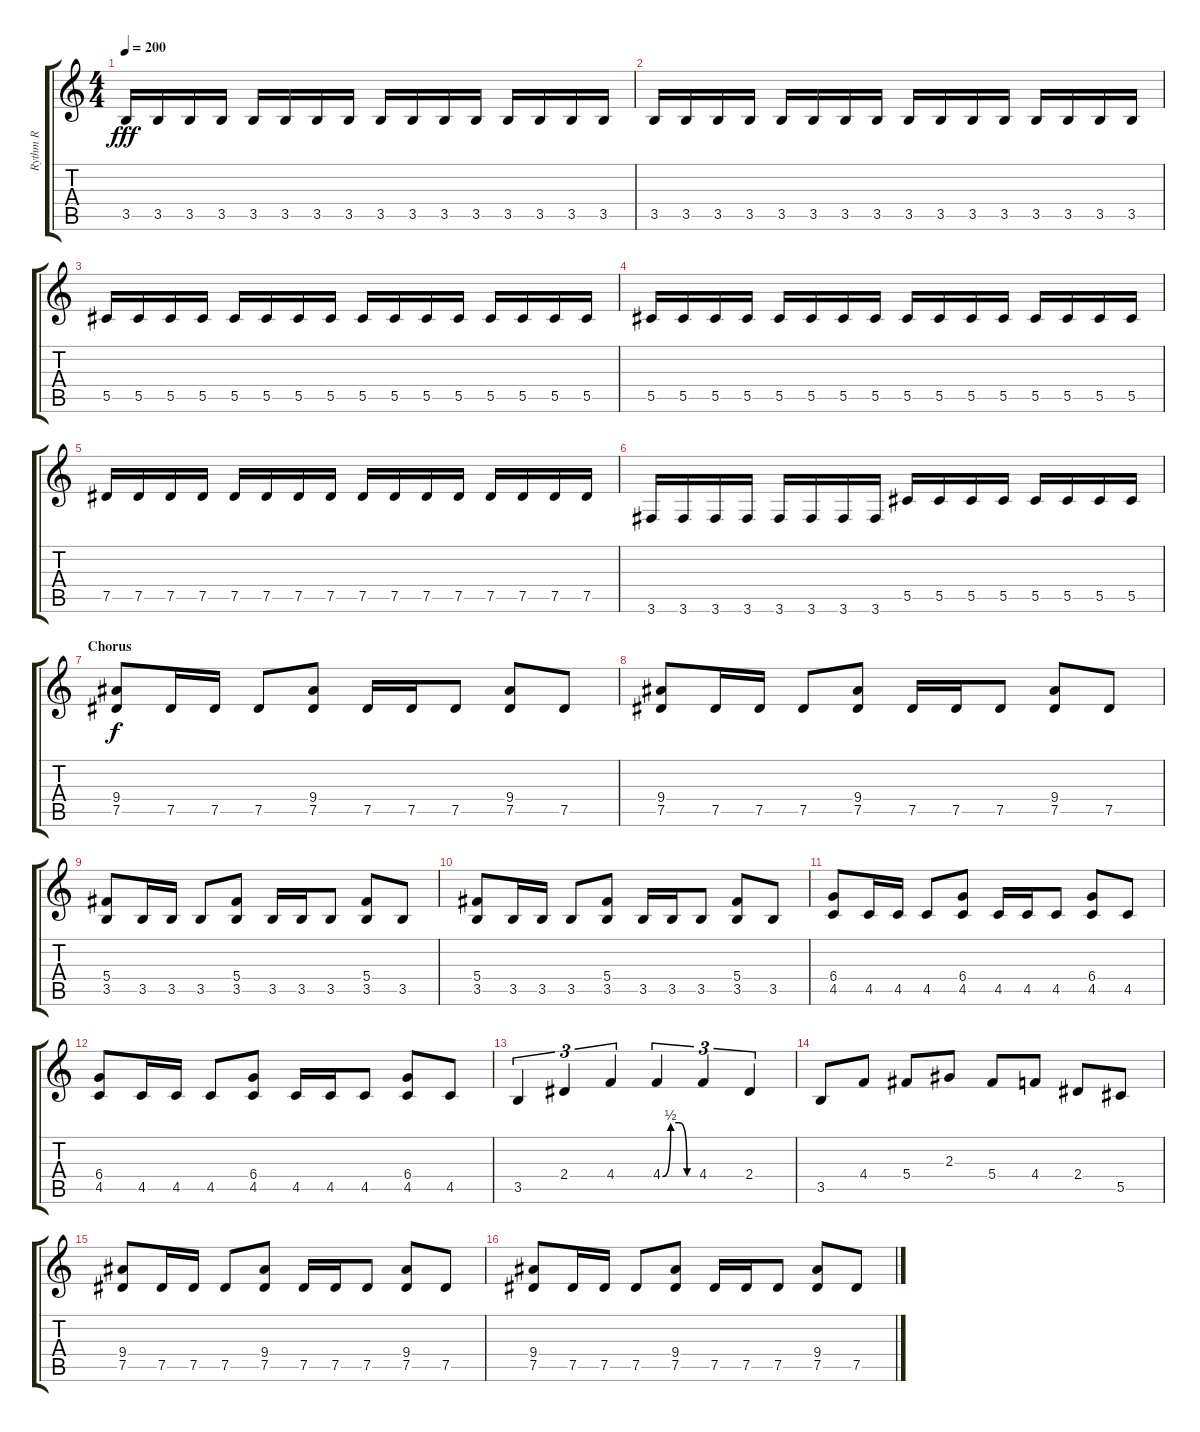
\track ("Rythm R" "Rythm R") {instrument distortionguitar}
\staff {score tabs}
\tuning (Eb4 Bb3 Gb3 Db3 Ab2 Eb2) {hide}
\ts (4 4)
\tempo 200
\clef g2
\ks c
3.5.16{dy fff} 3.5.16 3.5.16 3.5.16 3.5.16 3.5.16 3.5.16 3.5.16 3.5.16 3.5.16 3.5.16 3.5.16 3.5.16 3.5.16 3.5.16 3.5.16 |
3.5.16 3.5.16 3.5.16 3.5.16 3.5.16 3.5.16 3.5.16 3.5.16 3.5.16 3.5.16 3.5.16 3.5.16 3.5.16 3.5.16 3.5.16 3.5.16 |
5.5.16 5.5.16 5.5.16 5.5.16 5.5.16 5.5.16 5.5.16 5.5.16 5.5.16 5.5.16 5.5.16 5.5.16 5.5.16 5.5.16 5.5.16 5.5.16 |
5.5.16 5.5.16 5.5.16 5.5.16 5.5.16 5.5.16 5.5.16 5.5.16 5.5.16 5.5.16 5.5.16 5.5.16 5.5.16 5.5.16 5.5.16 5.5.16 |
7.5.16 7.5.16 7.5.16 7.5.16 7.5.16 7.5.16 7.5.16 7.5.16 7.5.16 7.5.16 7.5.16 7.5.16 7.5.16 7.5.16 7.5.16 7.5.16 |
3.6.16 3.6.16 3.6.16 3.6.16 3.6.16 3.6.16 3.6.16 3.6.16 5.5.16 5.5.16 5.5.16 5.5.16 5.5.16 5.5.16 5.5.16 5.5.16 |
\section ("" "Chorus")
(9.4 7.5).8{dy f instrument overdrivenguitar} 7.5.16 7.5.16 7.5.8 (9.4 7.5).8 7.5.16 7.5.16 7.5.8 (9.4 7.5).8 7.5.8 |
(9.4 7.5).8 7.5.16 7.5.16 7.5.8 (9.4 7.5).8 7.5.16 7.5.16 7.5.8 (9.4 7.5).8 7.5.8 |
(5.4 3.5).8 3.5.16 3.5.16 3.5.8 (5.4 3.5).8 3.5.16 3.5.16 3.5.8 (5.4 3.5).8 3.5.8 |
(5.4 3.5).8 3.5.16 3.5.16 3.5.8 (5.4 3.5).8 3.5.16 3.5.16 3.5.8 (5.4 3.5).8 3.5.8 |
(6.4 4.5).8 4.5.16 4.5.16 4.5.8 (6.4 4.5).8 4.5.16 4.5.16 4.5.8 (6.4 4.5).8 4.5.8 |
(6.4 4.5).8 4.5.16 4.5.16 4.5.8 (6.4 4.5).8 4.5.16 4.5.16 4.5.8 (6.4 4.5).8 4.5.8 |
3.5.4{tu (3 2)} 2.4.4{tu (3 2)} 4.4.4{tu (3 2)} 4.4{be (custom 0 0 15 2 30 2 45 0 60 0)}.4{tu (3 2)} 4.4.4{tu (3 2)} 2.4.4{tu (3 2)} |
3.5.8 4.4.8 5.4.8 2.3.8 5.4.8 4.4.8 2.4.8 5.5.8 |
(9.4 7.5).8{instrument overdrivenguitar} 7.5.16 7.5.16 7.5.8 (9.4 7.5).8 7.5.16 7.5.16 7.5.8 (9.4 7.5).8 7.5.8 |
(9.4 7.5).8 7.5.16 7.5.16 7.5.8 (9.4 7.5).8 7.5.16 7.5.16 7.5.8 (9.4 7.5).8 7.5.8
